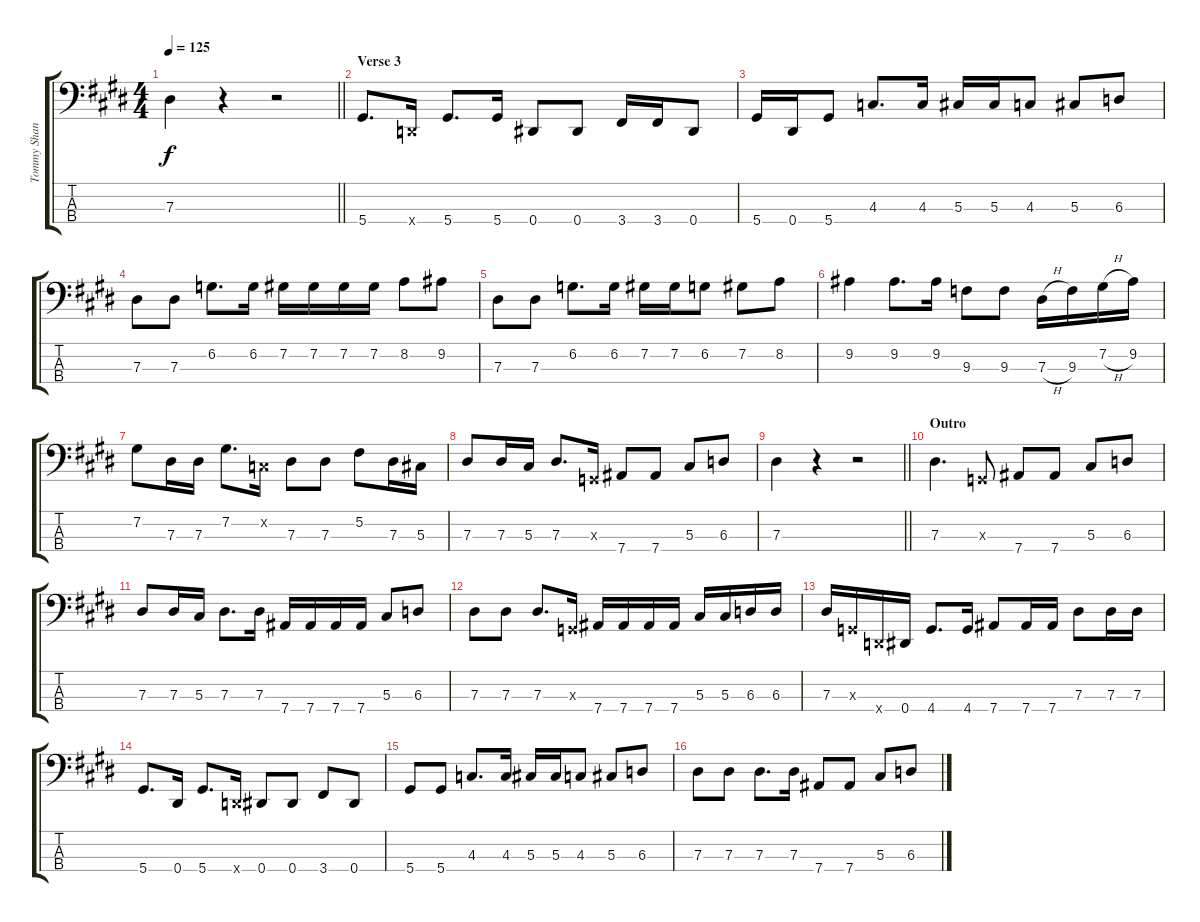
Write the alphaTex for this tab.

\track ("Tommy Shannon" "Tommy Shan") {instrument electricbassfinger}
\staff {score tabs}
\tuning (Gb2 Db2 Ab1 Eb1) {hide}
\ts (4 4)
\tempo 125
\clef f4
\barLineRight lightlight
\ks e
7.3.4{dy f} r.4 r.2 |
\section ("" "Verse 3")
5.4.8{d} -1.4{x}.16 5.4.8{d} 5.4.16 0.4.8 0.4.8 3.4.16 3.4.16 0.4.8 |
5.4.16 0.4.16 5.4.8 4.3.8{d} 4.3.16 5.3.16 5.3.16 4.3.8 5.3.8 6.3.8 |
7.3.8 7.3.8 6.2.8{d} 6.2.16 7.2.16 7.2.16 7.2.16 7.2.16 8.2.8 9.2.8 |
7.3.8 7.3.8 6.2.8{d} 6.2.16 7.2.16 7.2.16 6.2.8 7.2.8 8.2.8 |
9.2.4 9.2.8{d} 9.2.16 9.3.8 9.3.8 7.3{h}.16 9.3.16 7.2{h}.16 9.2.16 |
7.2.8 7.3.16 7.3.16 7.2.8{d} -1.2{x}.16 7.3.8 7.3.8 5.2.8 7.3.16 5.3.16 |
7.3.8 7.3.16 5.3.16 7.3.8{d} -1.3{x}.16 7.4.8 7.4.8 5.3.8 6.3.8 |
\barLineRight lightlight
7.3.4 r.4 r.2 |
\section ("" "Outro")
7.3.4{d} -1.3{x}.8 7.4.8 7.4.8 5.3.8 6.3.8 |
7.3.8 7.3.16 5.3.16 7.3.8{d} 7.3.16 7.4.16 7.4.16 7.4.16 7.4.16 5.3.8 6.3.8 |
7.3.8 7.3.8 7.3.8{d} -1.3{x}.16 7.4.16 7.4.16 7.4.16 7.4.16 5.3.16 5.3.16 6.3.16 6.3.16 |
7.3.16 -1.3{x}.16 -1.4{x}.16 0.4.16 4.4.8{d} 4.4.16 7.4.8 7.4.16 7.4.16 7.3.8 7.3.16 7.3.16 |
5.4.8{d} 0.4.16 5.4.8{d} -1.4{x}.16 0.4.8 0.4.8 3.4.8 0.4.8 |
5.4.8 5.4.8 4.3.8{d} 4.3.16 5.3.16 5.3.16 4.3.8 5.3.8 6.3.8 |
7.3.8 7.3.8 7.3.8{d} 7.3.16 7.4.8 7.4.8 5.3.8 6.3.8
